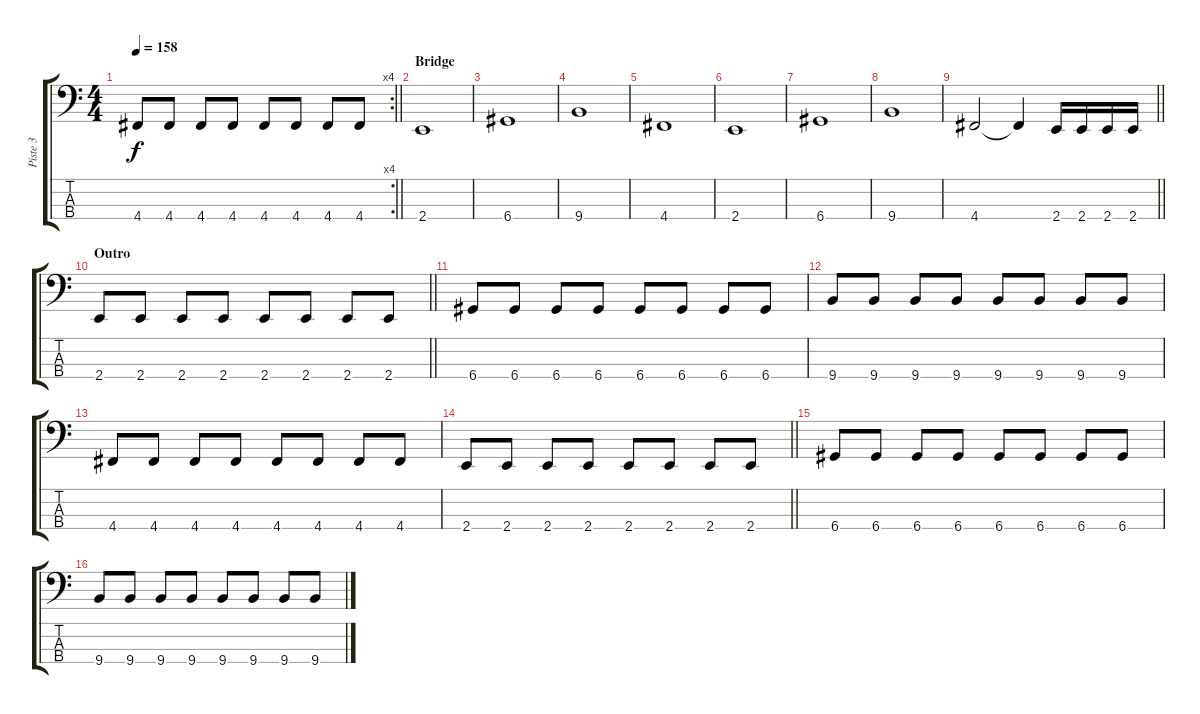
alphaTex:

\track ("Piste 3" "Piste 3") {instrument electricbassfinger}
\staff {score tabs}
\tuning (G2 D2 A1 D1) {hide}
\rc 4
\ts (4 4)
\tempo 158
\clef f4
\barLineRight lightlight
\ks c
4.4.8{dy f} 4.4.8 4.4.8 4.4.8 4.4.8 4.4.8 4.4.8 4.4.8 |
\section ("" "Bridge")
2.4.1 |
6.4.1 |
9.4.1 |
4.4.1 |
2.4.1 |
6.4.1 |
9.4.1 |
\barLineRight lightlight
4.4.2 4.4{t}.4 2.4.16 2.4.16 2.4.16 2.4.16 |
\section ("" "Outro")
\barLineRight lightlight
2.4.8 2.4.8 2.4.8 2.4.8 2.4.8 2.4.8 2.4.8 2.4.8 |
\section ("" "")
6.4.8 6.4.8 6.4.8 6.4.8 6.4.8 6.4.8 6.4.8 6.4.8 |
9.4.8 9.4.8 9.4.8 9.4.8 9.4.8 9.4.8 9.4.8 9.4.8 |
4.4.8 4.4.8 4.4.8 4.4.8 4.4.8 4.4.8 4.4.8 4.4.8 |
\barLineRight lightlight
2.4.8 2.4.8 2.4.8 2.4.8 2.4.8 2.4.8 2.4.8 2.4.8 |
6.4.8 6.4.8 6.4.8 6.4.8 6.4.8 6.4.8 6.4.8 6.4.8 |
9.4.8 9.4.8 9.4.8 9.4.8 9.4.8 9.4.8 9.4.8 9.4.8
